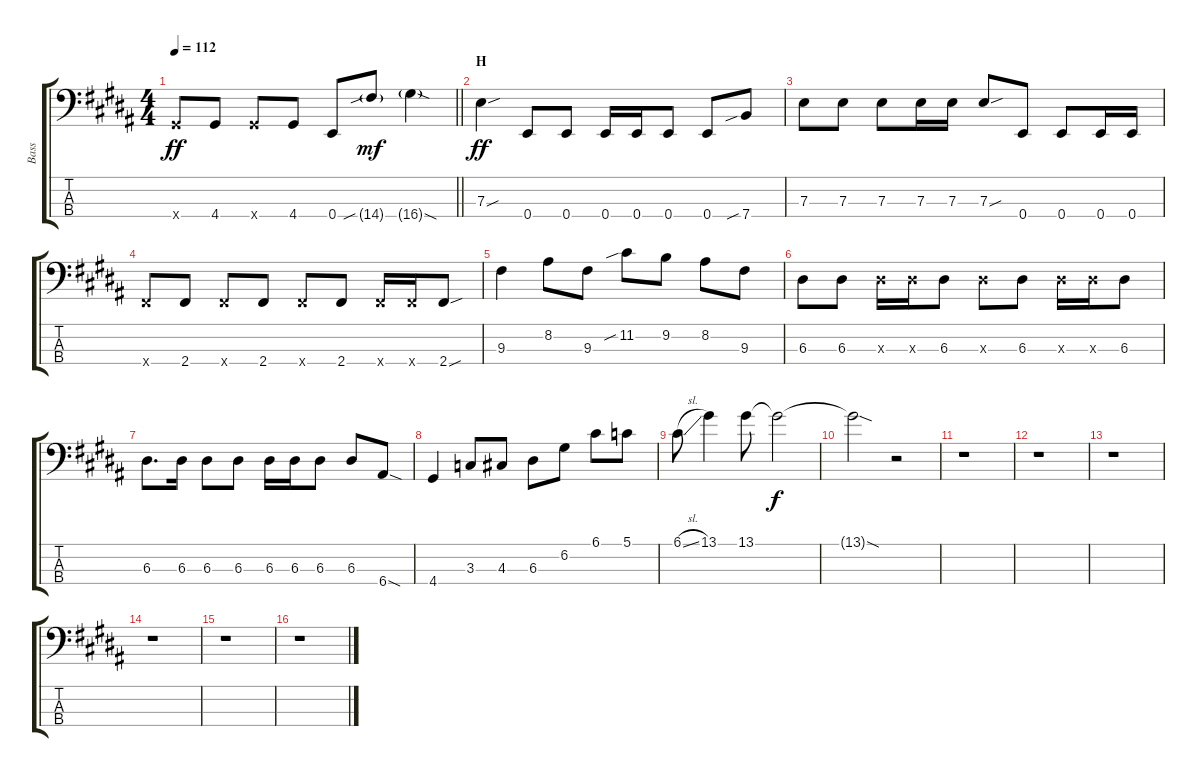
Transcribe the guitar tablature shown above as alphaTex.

\track ("Bass" "Bass") {instrument electricbasspick}
\staff {score tabs}
\tuning (G2 D2 A1 E1) {hide}
\ts (4 4)
\tempo 112
\clef f4
\barLineRight lightlight
\ks b
4.4{x}.8{dy ff} 4.4.8 4.4{x}.8 4.4.8 0.4.8 14.4{sib g}.8{dy mf} 16.4{sod g}.4 |
\section ("" "H")
7.3{sou}.4{dy ff} 0.4.8 0.4.8 0.4.16 0.4.16 0.4.8 0.4.8 7.4{sib}.8 |
7.3.8 7.3.8 7.3.8 7.3.16 7.3.16 7.3{sou}.8 0.4.8 0.4.8 0.4.16 0.4.16 |
2.4{x}.8 2.4.8 2.4{x}.8 2.4.8 2.4{x}.8 2.4.8 2.4{x}.16 2.4{x}.16 2.4{sou}.8 |
9.3.4 8.2.8 9.3.8 11.2{sib}.8 9.2.8 8.2.8 9.3.8 |
6.3.8 6.3.8 6.3{x}.16 6.3{x}.16 6.3.8 6.3{x}.8 6.3.8 6.3{x}.16 6.3{x}.16 6.3.8 |
6.3.8{d} 6.3.16 6.3.8 6.3.8 6.3.16 6.3.16 6.3.8 6.3.8 6.4{sod}.8 |
4.4.4 3.3.8 4.3.8 6.3.8 6.2.8 6.1.8 5.1.8 |
6.1{sl}.8 13.1.4 13.1.8 13.1{t}.2{dy f} |
13.1{sod t}.2 r.2 |
r.1 |
r.1 |
r.1 |
r.1 |
r.1 |
r.1
